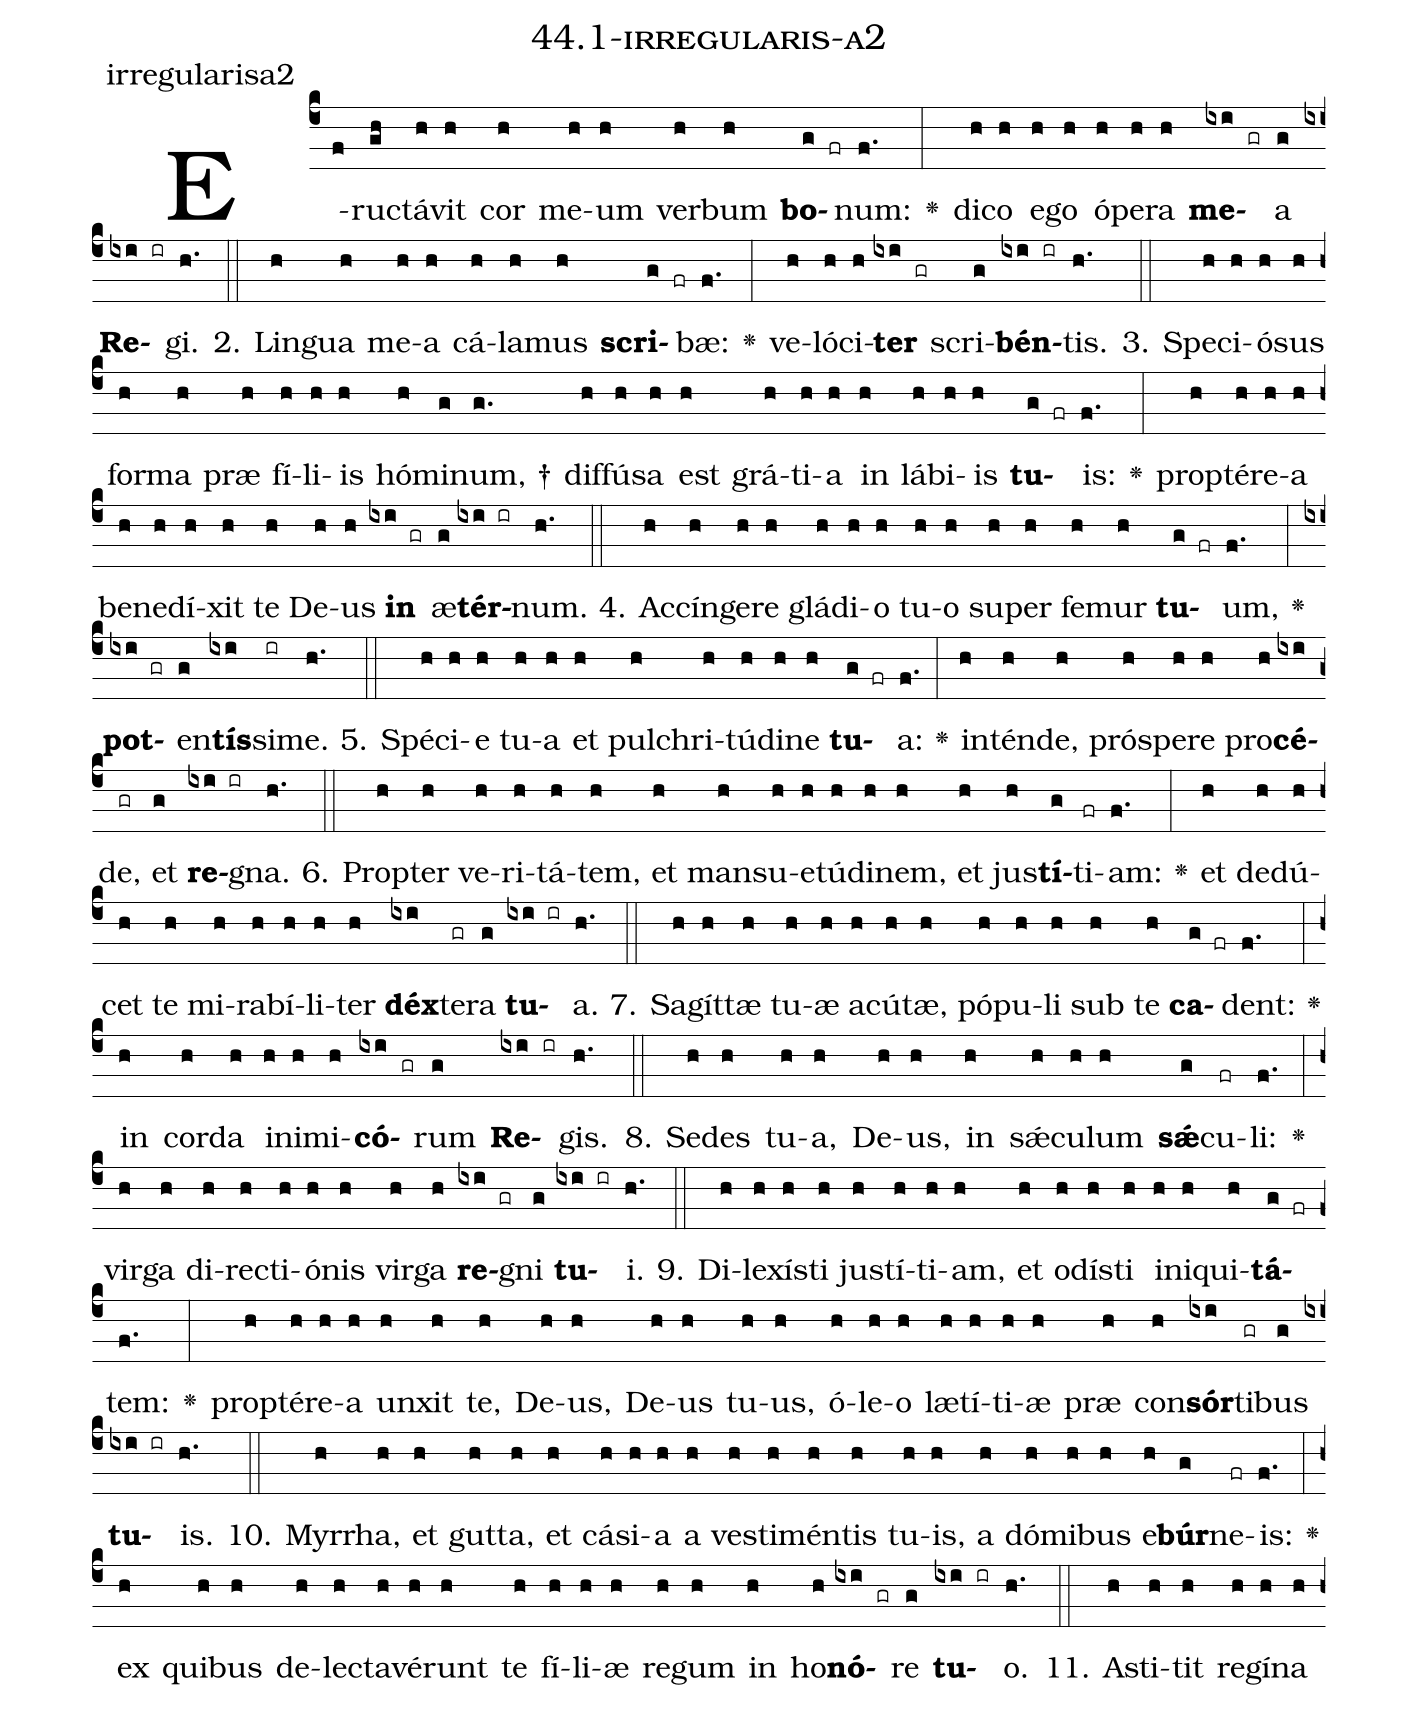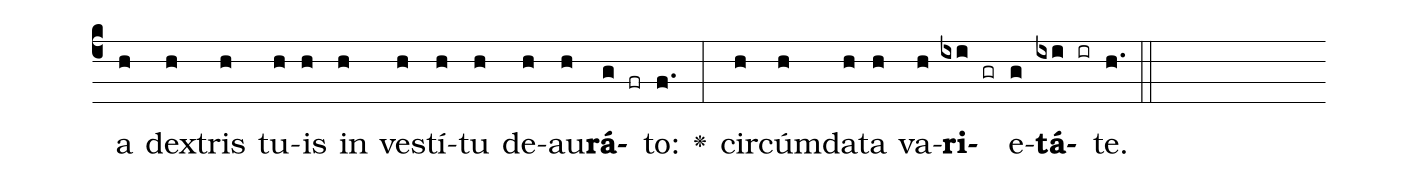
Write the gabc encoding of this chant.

name: 44.1-irregularis-a2;
annotation: irregularisa2;
%%
(c4)E(f)ruc(gh)tá(h)vit(h) cor(h) me(h)um(h) ver(h)bum(h) <b>bo</b>(g fr)num:(f.) <v>\greheightstar</v>(:) di(h)co(h) e(h)go(h) ó(h)pe(h)ra(h) <b>me</b>(ixi gr)a(g) <b>Re</b>(ixi ir)gi.(h.) (::)
2. Lin(h)gua(h) me(h)a(h) cá(h)la(h)mus(h) <b>scri</b>(g fr)bæ:(f.) <v>\greheightstar</v>(:) ve(h)ló(h)ci(h)<b>ter</b>(ixi gr) scri(g)<b>bén</b>(ixi ir)tis.(h.) (::)
3. Spe(h)ci(h)ó(h)sus(h) for(h)ma(h) præ(h) fí(h)li(h)is(h) hó(h)mi(g)num, †(g.) dif(h)fú(h)sa(h) est(h) grá(h)ti(h)a(h) in(h) lá(h)bi(h)is(h) <b>tu</b>(g fr)is:(f.) <v>\greheightstar</v>(:) prop(h)tér(h)e(h)a(h) be(h)ne(h)dí(h)xit(h) te(h) De(h)us(h) <b>in</b>(ixi gr) æ(g)<b>tér</b>(ixi ir)num.(h.) (::)
4. Ac(h)cín(h)ge(h)re(h) glá(h)di(h)o(h) tu(h)o(h) su(h)per(h) fe(h)mur(h) <b>tu</b>(g fr)um,(f.) <v>\greheightstar</v>(:) <b>pot</b>(ixi gr)en(g)<b>tís</b>(ixi)si(ir)me.(h.) (::)
5. Spé(h)ci(h)e(h) tu(h)a(h) et(h) pul(h)chri(h)tú(h)di(h)ne(h) <b>tu</b>(g fr)a:(f.) <v>\greheightstar</v>(:) in(h)tén(h)de,(h) pró(h)spe(h)re(h) pro(h)<b>cé</b>(ixi)de,(gr) et(g) <b>re</b>(ixi ir)gna.(h.) (::)
6. Prop(h)ter(h) ve(h)ri(h)tá(h)tem,(h) et(h) man(h)su(h)e(h)tú(h)di(h)nem,(h) et(h) jus(h)<b>tí</b>(g)ti(fr)am:(f.) <v>\greheightstar</v>(:) et(h) de(h)dú(h)cet(h) te(h) mi(h)ra(h)bí(h)li(h)ter(h) <b>déx</b>(ixi)te(gr)ra(g) <b>tu</b>(ixi ir)a.(h.) (::)
7. Sa(h)gít(h)tæ(h) tu(h)æ(h) a(h)cú(h)tæ,(h) pó(h)pu(h)li(h) sub(h) te(h) <b>ca</b>(g fr)dent:(f.) <v>\greheightstar</v>(:) in(h) cor(h)da(h) in(h)i(h)mi(h)<b>có</b>(ixi gr)rum(g) <b>Re</b>(ixi ir)gis.(h.) (::)
8. Se(h)des(h) tu(h)a,(h) De(h)us,(h) in(h) sǽ(h)cu(h)lum(h) <b>sǽ</b>(g)cu(fr)li:(f.) <v>\greheightstar</v>(:) vir(h)ga(h) di(h)rec(h)ti(h)ó(h)nis(h) vir(h)ga(h) <b>re</b>(ixi gr)gni(g) <b>tu</b>(ixi ir)i.(h.) (::)
9. Di(h)le(h)xís(h)ti(h) jus(h)tí(h)ti(h)am,(h) et(h) o(h)dís(h)ti(h) in(h)i(h)qui(h)<b>tá</b>(g fr)tem:(f.) <v>\greheightstar</v>(:) prop(h)tér(h)e(h)a(h) un(h)xit(h) te,(h) De(h)us,(h) De(h)us(h) tu(h)us,(h) ó(h)le(h)o(h) læ(h)tí(h)ti(h)æ(h) præ(h) con(h)<b>sór</b>(ixi)ti(gr)bus(g) <b>tu</b>(ixi ir)is.(h.) (::)
10. Myr(h)rha,(h) et(h) gut(h)ta,(h) et(h) cá(h)si(h)a(h) a(h) ves(h)ti(h)mén(h)tis(h) tu(h)is,(h) a(h) dó(h)mi(h)bus(h) e(h)<b>búr</b>(g)ne(fr)is:(f.) <v>\greheightstar</v>(:) ex(h) qui(h)bus(h) de(h)lec(h)ta(h)vé(h)runt(h) te(h) fí(h)li(h)æ(h) re(h)gum(h) in(h) ho(h)<b>nó</b>(ixi gr)re(g) <b>tu</b>(ixi ir)o.(h.) (::)
11. A(h)sti(h)tit(h) re(h)gí(h)na(h) a(h) dex(h)tris(h) tu(h)is(h) in(h) ves(h)tí(h)tu(h) de(h)au(h)<b>rá</b>(g fr)to:(f.) <v>\greheightstar</v>(:) cir(h)cúm(h)da(h)ta(h) va(h)<b>ri</b>(ixi gr)e(g)<b>tá</b>(ixi ir)te.(h.) (::)
